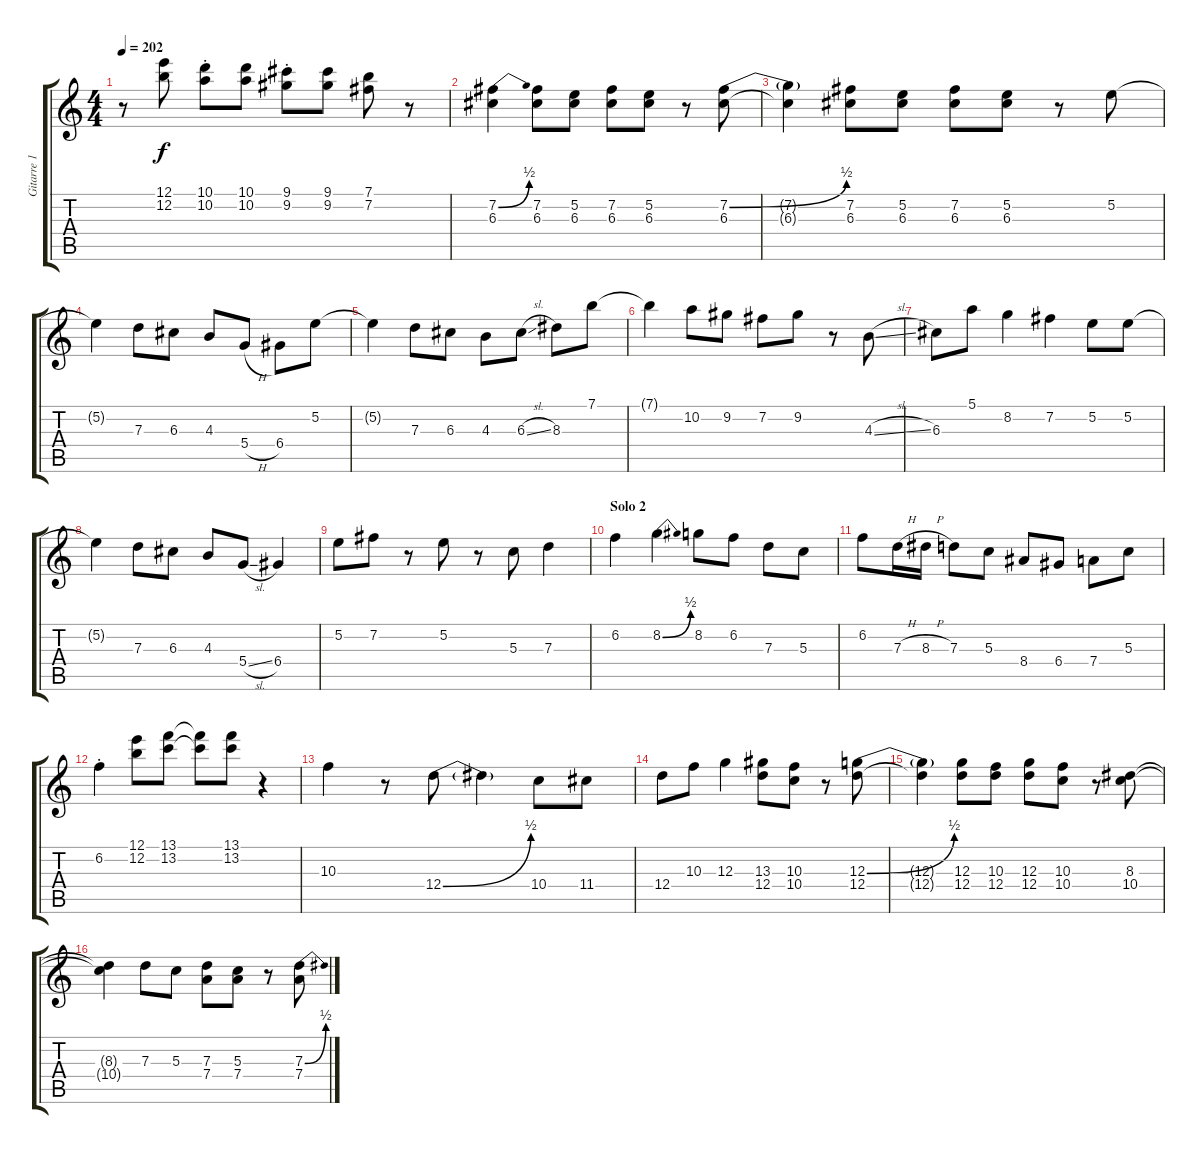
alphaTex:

\track ("Gitarre 1" "Gitarre 1") {instrument electricguitarjazz}
\staff {score tabs}
\tuning (E4 B3 G3 D3 A2 E2) {hide}
\ts (4 4)
\tempo 202
\clef g2
\ks c
r.8{dy f} (12.1 12.2).8 (10.1{st} 10.2{st}).8 (10.1 10.2).8 (9.1{st} 9.2{st}).8 (9.1 9.2).8 (7.1 7.2).8 r.8 |
(7.2{be (bend 0 0 60 2)} 6.3).4 (7.2 6.3).8 (5.2 6.3).8 (7.2 6.3).8 (5.2 6.3).8 r.8 (7.2{be (bend 0 0 60 2)} 6.3).8 |
(7.2{t} 6.3{t}).4 (7.2 6.3).8 (5.2 6.3).8 (7.2 6.3).8 (5.2 6.3).8 r.8 5.2.8 |
5.2{t}.4 7.3.8 6.3.8 4.3.8 5.4{h}.8 6.4.8 5.2.8 |
5.2{t}.4 7.3.8 6.3.8 4.3.8 6.3{sl}.8 8.3.8 7.1.8 |
7.1{t}.4 10.2.8 9.2.8 7.2.8 9.2.8 r.8 4.3{sl}.8 |
6.3.8 5.1.8 8.2.4 7.2.4 5.2.8 5.2.8 |
5.2{t}.4 7.3.8 6.3.8 4.3.8 5.4{sl}.8 6.4.4 |
5.2.8 7.2.8 r.8 5.2.8 r.8 5.3.8 7.3.4 |
\section ("" "Solo 2")
6.2.4 8.2{be (bend 0 0 60 2)}.4 8.2.8 6.2.8 7.3.8 5.3.8 |
6.2.8 7.3{h}.16 8.3{h}.16 7.3.8 5.3.8 8.4.8 6.4.8 7.4.8 5.3.8 |
6.2{st}.4 (12.1 12.2).8 (13.1 13.2).8 (13.1{t} 13.2{t}).8 (13.1 13.2).8 r.4 |
10.3.4 r.8 12.4{be (bend 0 0 60 2)}.8 12.4{t}.4 10.4.8 11.4.8 |
12.4.8 10.3.8 12.3.4 (13.3 12.4).8 (10.3 10.4).8 r.8 (12.3{be (bend 0 0 60 2)} 12.4).8 |
(12.3{t} 12.4{t}).4 (12.3 12.4).8 (10.3 12.4).8 (12.3 12.4).8 (10.3 10.4).8 r.8 (8.3 10.4).8 |
(8.3{t} 10.4{t}).4 7.3.8 5.3.8 (7.3 7.4).8 (5.3 7.4).8 r.8 (7.3{be (bend 0 0 60 2)} 7.4).8
